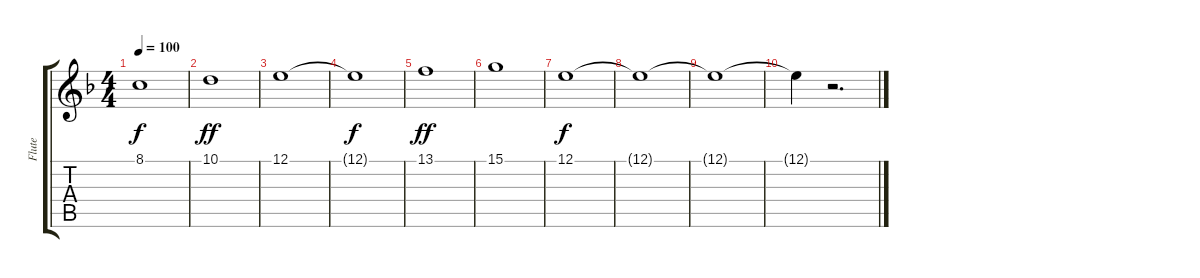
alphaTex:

\track ("Flute" "Flute") {instrument piccolo}
\staff {score tabs}
\tuning (E4 B3 G3 D3 A2 E2) {hide}
\ts (4 4)
\tempo 100
\clef g2
\ks dminor
8.1.1{dy f} |
10.1.1{dy ff} |
12.1.1 |
12.1{t}.1{dy f} |
13.1.1{dy ff} |
15.1.1 |
12.1.1{dy f} |
12.1{t}.1{volume 5} |
12.1{t}.1 |
12.1{t}.4 r.2{d}
